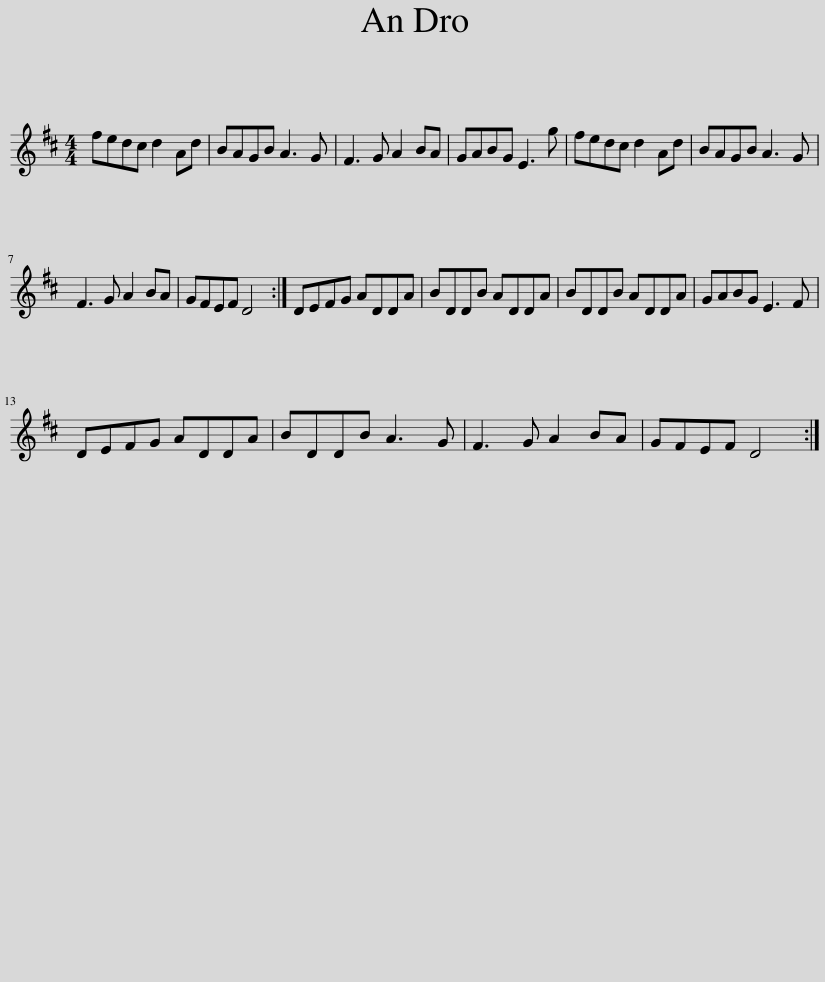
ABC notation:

X:1
L:1/8
M:4/4
I:linebreak $
K:D
V:1 treble
V:1
 fedc d2 Ad | BAGB A3 G | F3 G A2 BA | GABG E3 g | fedc d2 Ad | %5
 BAGB A3 G |$ F3 G A2 BA | GFEF D4 :| DEFG ADDA | BDDB ADDA | %10
 BDDB ADDA | GABG E3 F |$ DEFG ADDA | BDDB A3 G | F3 G A2 BA | %15
 GFEF D4 :| %16
